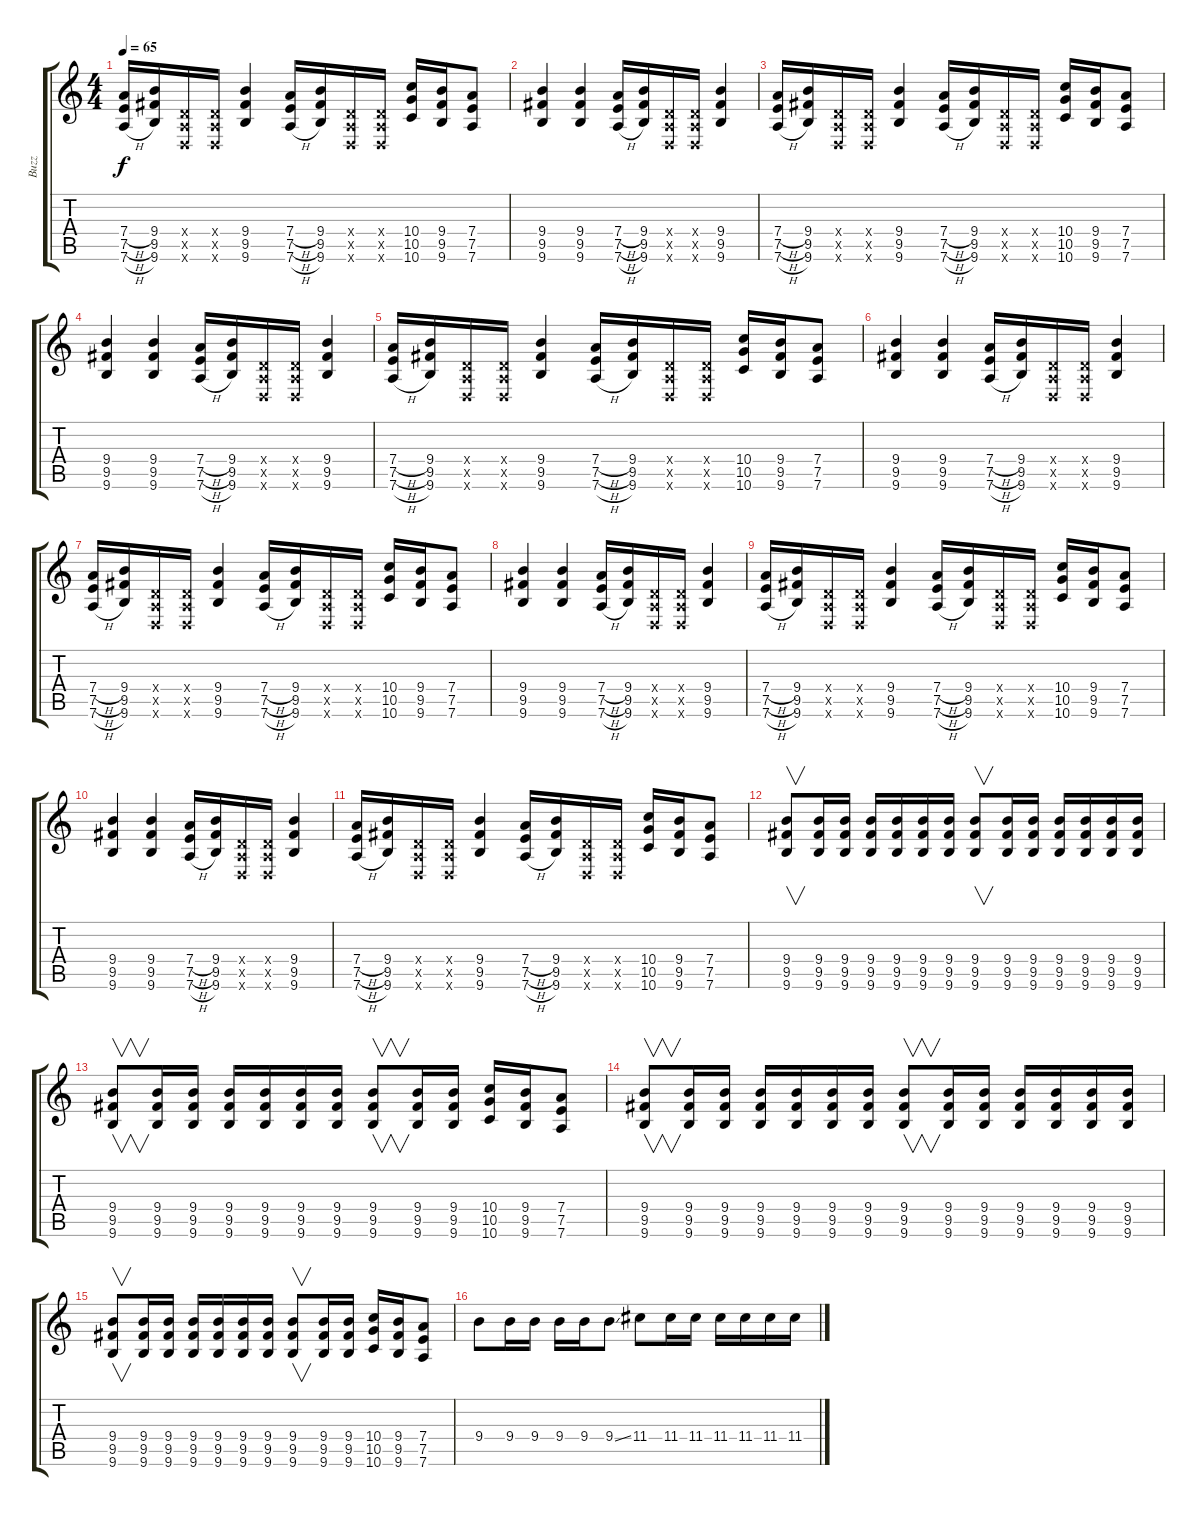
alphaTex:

\track ("Buzz" "Buzz") {instrument overdrivenguitar}
\staff {score tabs}
\tuning (E4 B3 G3 D3 A2 D2) {hide}
\ts (4 4)
\tempo 65
\clef g2
\ks c
(7.4{h} 7.5{h} 7.6{h}).16{dy f} (9.4 9.5 9.6).16 (0.4{x} 0.5{x} 0.6{x}).16 (0.4{x} 0.5{x} 0.6{x}).16 (9.4 9.5 9.6).4 (7.4{h} 7.5{h} 7.6{h}).16 (9.4 9.5 9.6).16 (0.4{x} 0.5{x} 0.6{x}).16 (0.4{x} 0.5{x} 0.6{x}).16 (10.4 10.5 10.6).16{volume 5} (9.4 9.5 9.6).16 (7.4 7.5 7.6).8 |
(9.4 9.5 9.6).4{instrument overdrivenguitar} (9.4 9.5 9.6).4 (7.4{h} 7.5{h} 7.6{h}).16 (9.4 9.5 9.6).16 (0.4{x} 0.5{x} 0.6{x}).16 (0.4{x} 0.5{x} 0.6{x}).16 (9.4 9.5 9.6).4 |
(7.4{h} 7.5{h} 7.6{h}).16 (9.4 9.5 9.6).16 (0.4{x} 0.5{x} 0.6{x}).16 (0.4{x} 0.5{x} 0.6{x}).16 (9.4 9.5 9.6).4 (7.4{h} 7.5{h} 7.6{h}).16 (9.4 9.5 9.6).16 (0.4{x} 0.5{x} 0.6{x}).16 (0.4{x} 0.5{x} 0.6{x}).16 (10.4 10.5 10.6).16{volume 5} (9.4 9.5 9.6).16 (7.4 7.5 7.6).8 |
(9.4 9.5 9.6).4{instrument overdrivenguitar} (9.4 9.5 9.6).4 (7.4{h} 7.5{h} 7.6{h}).16 (9.4 9.5 9.6).16 (0.4{x} 0.5{x} 0.6{x}).16 (0.4{x} 0.5{x} 0.6{x}).16 (9.4 9.5 9.6).4 |
(7.4{h} 7.5{h} 7.6{h}).16 (9.4 9.5 9.6).16 (0.4{x} 0.5{x} 0.6{x}).16 (0.4{x} 0.5{x} 0.6{x}).16 (9.4 9.5 9.6).4 (7.4{h} 7.5{h} 7.6{h}).16 (9.4 9.5 9.6).16 (0.4{x} 0.5{x} 0.6{x}).16 (0.4{x} 0.5{x} 0.6{x}).16 (10.4 10.5 10.6).16{volume 5} (9.4 9.5 9.6).16 (7.4 7.5 7.6).8 |
(9.4 9.5 9.6).4{instrument overdrivenguitar} (9.4 9.5 9.6).4 (7.4{h} 7.5{h} 7.6{h}).16 (9.4 9.5 9.6).16 (0.4{x} 0.5{x} 0.6{x}).16 (0.4{x} 0.5{x} 0.6{x}).16 (9.4 9.5 9.6).4 |
(7.4{h} 7.5{h} 7.6{h}).16 (9.4 9.5 9.6).16 (0.4{x} 0.5{x} 0.6{x}).16 (0.4{x} 0.5{x} 0.6{x}).16 (9.4 9.5 9.6).4 (7.4{h} 7.5{h} 7.6{h}).16 (9.4 9.5 9.6).16 (0.4{x} 0.5{x} 0.6{x}).16 (0.4{x} 0.5{x} 0.6{x}).16 (10.4 10.5 10.6).16{volume 5} (9.4 9.5 9.6).16 (7.4 7.5 7.6).8 |
(9.4 9.5 9.6).4{volume 13 instrument overdrivenguitar} (9.4 9.5 9.6).4 (7.4{h} 7.5{h} 7.6{h}).16 (9.4 9.5 9.6).16 (0.4{x} 0.5{x} 0.6{x}).16 (0.4{x} 0.5{x} 0.6{x}).16 (9.4 9.5 9.6).4 |
(7.4{h} 7.5{h} 7.6{h}).16 (9.4 9.5 9.6).16 (0.4{x} 0.5{x} 0.6{x}).16 (0.4{x} 0.5{x} 0.6{x}).16 (9.4 9.5 9.6).4 (7.4{h} 7.5{h} 7.6{h}).16 (9.4 9.5 9.6).16 (0.4{x} 0.5{x} 0.6{x}).16 (0.4{x} 0.5{x} 0.6{x}).16 (10.4 10.5 10.6).16{volume 5} (9.4 9.5 9.6).16 (7.4 7.5 7.6).8 |
(9.4 9.5 9.6).4{volume 13 instrument overdrivenguitar} (9.4 9.5 9.6).4 (7.4{h} 7.5{h} 7.6{h}).16 (9.4 9.5 9.6).16 (0.4{x} 0.5{x} 0.6{x}).16 (0.4{x} 0.5{x} 0.6{x}).16 (9.4 9.5 9.6).4 |
(7.4{h} 7.5{h} 7.6{h}).16 (9.4 9.5 9.6).16 (0.4{x} 0.5{x} 0.6{x}).16 (0.4{x} 0.5{x} 0.6{x}).16 (9.4 9.5 9.6).4 (7.4{h} 7.5{h} 7.6{h}).16 (9.4 9.5 9.6).16 (0.4{x} 0.5{x} 0.6{x}).16 (0.4{x} 0.5{x} 0.6{x}).16 (10.4 10.5 10.6).16{volume 5} (9.4 9.5 9.6).16 (7.4 7.5 7.6).8 |
(9.4 9.5 9.6).8{v volume 13 instrument overdrivenguitar} (9.4 9.5 9.6).16 (9.4 9.5 9.6).16 (9.4 9.5 9.6).16 (9.4 9.5 9.6).16 (9.4 9.5 9.6).16 (9.4 9.5 9.6).16 (9.4 9.5 9.6).8{v} (9.4 9.5 9.6).16 (9.4 9.5 9.6).16 (9.4 9.5 9.6).16 (9.4 9.5 9.6).16 (9.4 9.5 9.6).16 (9.4 9.5 9.6).16 |
(9.4 9.5 9.6).8{v volume 13 instrument overdrivenguitar} (9.4 9.5 9.6).16 (9.4 9.5 9.6).16 (9.4 9.5 9.6).16 (9.4 9.5 9.6).16 (9.4 9.5 9.6).16 (9.4 9.5 9.6).16 (9.4 9.5 9.6).8{v} (9.4 9.5 9.6).16 (9.4 9.5 9.6).16 (10.4 10.5 10.6).16 (9.4 9.5 9.6).16 (7.4 7.5 7.6).8 |
(9.4 9.5 9.6).8{v volume 13 instrument overdrivenguitar} (9.4 9.5 9.6).16 (9.4 9.5 9.6).16 (9.4 9.5 9.6).16 (9.4 9.5 9.6).16 (9.4 9.5 9.6).16 (9.4 9.5 9.6).16 (9.4 9.5 9.6).8{v} (9.4 9.5 9.6).16 (9.4 9.5 9.6).16 (9.4 9.5 9.6).16 (9.4 9.5 9.6).16 (9.4 9.5 9.6).16 (9.4 9.5 9.6).16 |
(9.4 9.5 9.6).8{v volume 13 instrument overdrivenguitar} (9.4 9.5 9.6).16 (9.4 9.5 9.6).16 (9.4 9.5 9.6).16 (9.4 9.5 9.6).16 (9.4 9.5 9.6).16 (9.4 9.5 9.6).16 (9.4 9.5 9.6).8{v} (9.4 9.5 9.6).16 (9.4 9.5 9.6).16 (10.4 10.5 10.6).16 (9.4 9.5 9.6).16 (7.4 7.5 7.6).8 |
9.4.8 9.4.16 9.4.16 9.4.16 9.4.16 9.4{ss}.8 11.4.8 11.4.16 11.4.16 11.4.16 11.4.16 11.4.16 11.4{ss}.16
